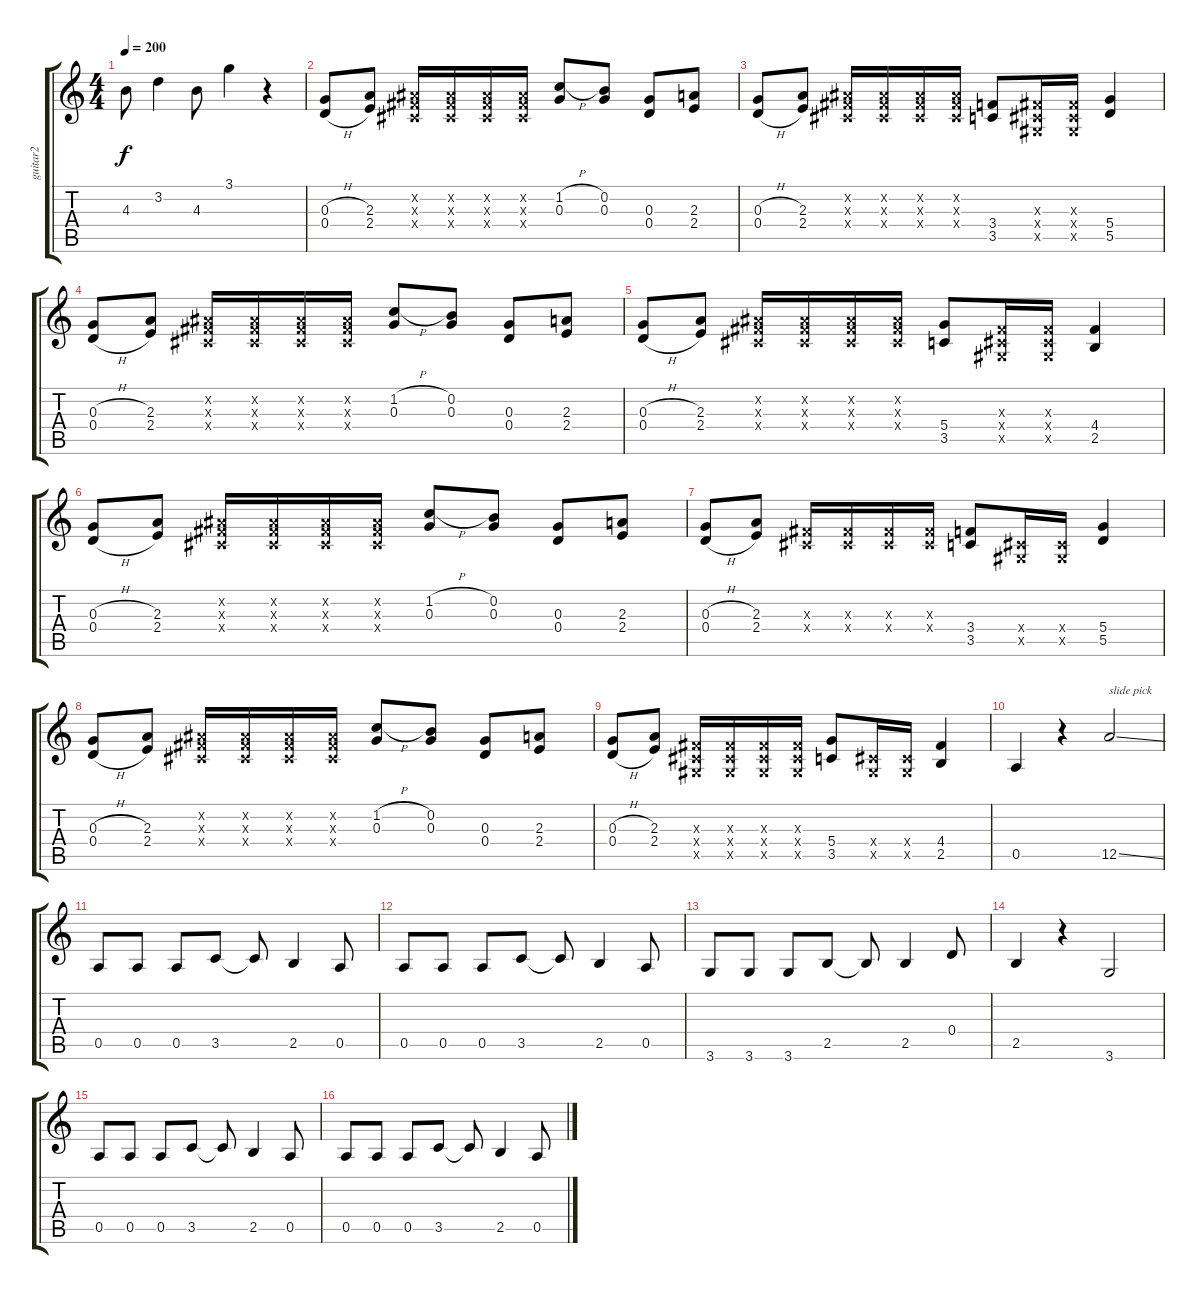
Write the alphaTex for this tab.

\track ("guitar2" "guitar2") {instrument distortionguitar}
\staff {score tabs}
\tuning (E4 B3 G3 D3 A2 E2) {hide}
\ts (4 4)
\tempo 200
\clef g2
\ks c
4.3.8{dy f} 3.2.4 4.3.8 3.1.4 r.4 |
(0.3{h} 0.4{h}).8 (2.3 2.4).8 (-1.2{x} -1.3{x} -1.4{x}).16 (-1.2{x} -1.3{x} -1.4{x}).16 (-1.2{x} -1.3{x} -1.4{x}).16 (-1.2{x} -1.3{x} -1.4{x}).16 (1.2{h} 0.3).8 (0.2 0.3).8 (0.3 0.4).8 (2.3 2.4).8 |
(0.3{h} 0.4{h}).8 (2.3 2.4).8 (-1.2{x} -1.3{x} -1.4{x}).16 (-1.2{x} -1.3{x} -1.4{x}).16 (-1.2{x} -1.3{x} -1.4{x}).16 (-1.2{x} -1.3{x} -1.4{x}).16 (3.4 3.5).8 (-1.3{x} -1.4{x} -1.5{x}).16 (-1.3{x} -1.4{x} -1.5{x}).16 (5.4 5.5).4 |
(0.3{h} 0.4{h}).8 (2.3 2.4).8 (-1.2{x} -1.3{x} -1.4{x}).16 (-1.2{x} -1.3{x} -1.4{x}).16 (-1.2{x} -1.3{x} -1.4{x}).16 (-1.2{x} -1.3{x} -1.4{x}).16 (1.2{h} 0.3).8 (0.2 0.3).8 (0.3 0.4).8 (2.3 2.4).8 |
(0.3{h} 0.4{h}).8 (2.3 2.4).8 (-1.2{x} -1.3{x} -1.4{x}).16 (-1.2{x} -1.3{x} -1.4{x}).16 (-1.2{x} -1.3{x} -1.4{x}).16 (-1.2{x} -1.3{x} -1.4{x}).16 (5.4 3.5).8 (-1.3{x} -1.4{x} -1.5{x}).16 (-1.3{x} -1.4{x} -1.5{x}).16 (4.4 2.5).4 |
(0.3{h} 0.4{h}).8 (2.3 2.4).8 (-1.2{x} -1.3{x} -1.4{x}).16 (-1.2{x} -1.3{x} -1.4{x}).16 (-1.2{x} -1.3{x} -1.4{x}).16 (-1.2{x} -1.3{x} -1.4{x}).16 (1.2{h} 0.3).8 (0.2 0.3).8 (0.3 0.4).8 (2.3 2.4).8 |
(0.3{h} 0.4{h}).8 (2.3 2.4).8 (-1.3{x} -1.4{x}).16 (-1.3{x} -1.4{x}).16 (-1.3{x} -1.4{x}).16 (-1.3{x} -1.4{x}).16 (3.4 3.5).8 (-1.4{x} -1.5{x}).16 (-1.4{x} -1.5{x}).16 (5.4 5.5).4 |
(0.3{h} 0.4{h}).8 (2.3 2.4).8 (-1.2{x} -1.3{x} -1.4{x}).16 (-1.2{x} -1.3{x} -1.4{x}).16 (-1.2{x} -1.3{x} -1.4{x}).16 (-1.2{x} -1.3{x} -1.4{x}).16 (1.2{h} 0.3).8 (0.2 0.3).8 (0.3 0.4).8 (2.3 2.4).8 |
(0.3{h} 0.4{h}).8 (2.3 2.4).8 (-1.3{x} -1.4{x} -1.5{x}).16 (-1.3{x} -1.4{x} -1.5{x}).16 (-1.3{x} -1.4{x} -1.5{x}).16 (-1.3{x} -1.4{x} -1.5{x}).16 (5.4 3.5).8 (-1.4{x} -1.5{x}).16 (-1.4{x} -1.5{x}).16 (4.4 2.5).4 |
0.5.4 r.4 12.5{ss}.2{txt "slide pick"} |
0.5.8 0.5.8 0.5.8 3.5.8 3.5{t}.8 2.5.4 0.5.8 |
0.5.8 0.5.8 0.5.8 3.5.8 3.5{t}.8 2.5.4 0.5.8 |
3.6.8 3.6.8 3.6.8 2.5.8 2.5{t}.8 2.5.4 0.4.8 |
2.5.4 r.4 3.6.2 |
0.5.8 0.5.8 0.5.8 3.5.8 3.5{t}.8 2.5.4 0.5.8 |
0.5.8 0.5.8 0.5.8 3.5.8 3.5{t}.8 2.5.4 0.5.8
